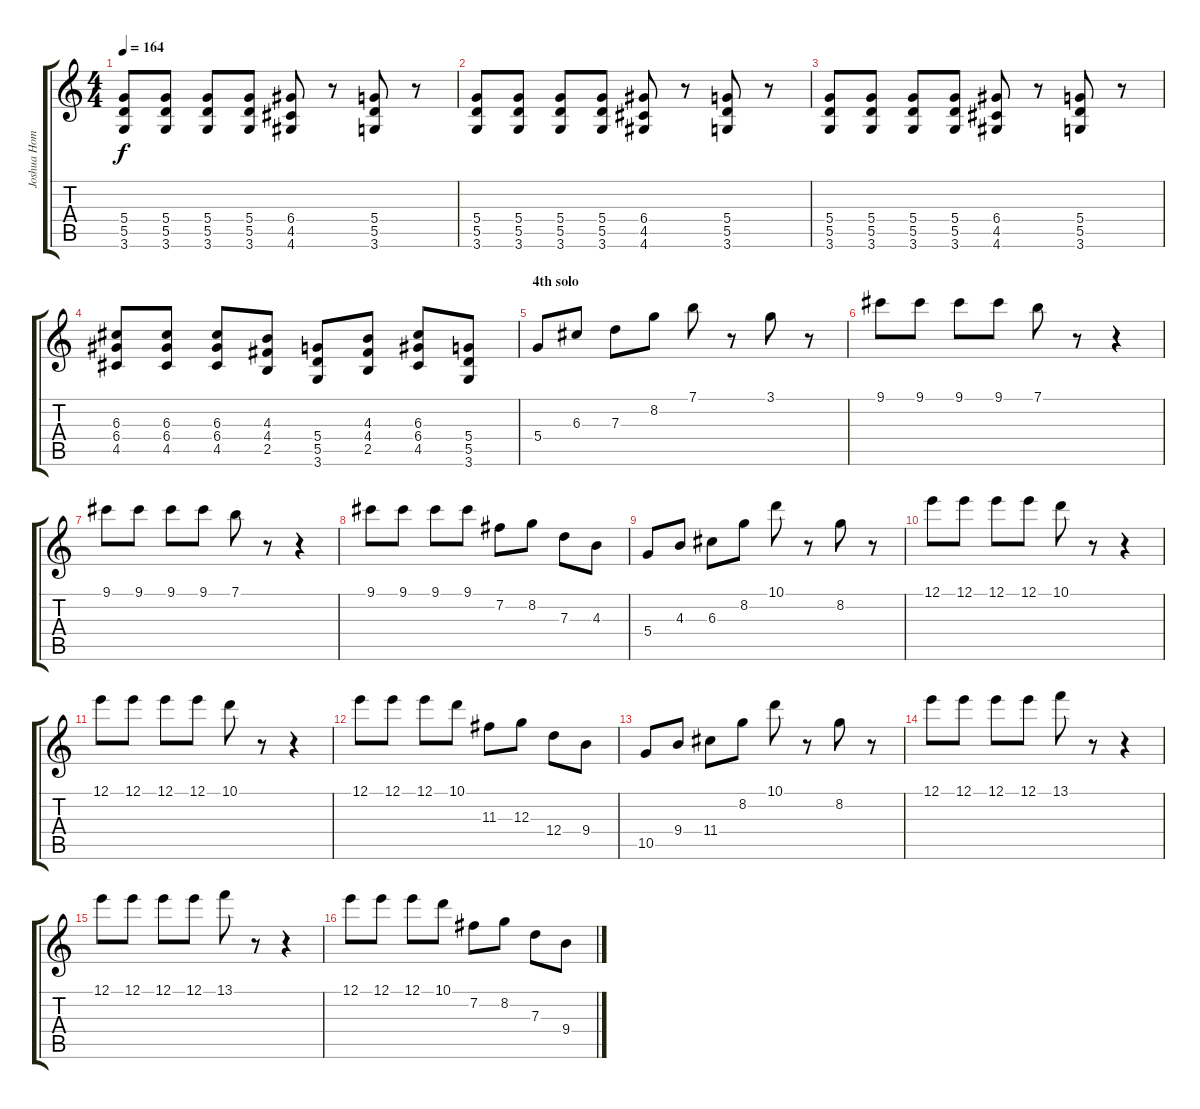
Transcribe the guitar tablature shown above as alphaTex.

\track ("Joshua Homme - guitar" "Joshua Hom") {instrument overdrivenguitar}
\staff {score tabs}
\tuning (E4 B3 G3 D3 A2 E2) {hide}
\ts (4 4)
\tempo 164
\clef g2
\ks c
(5.4 5.5 3.6).8{dy f} (5.4 5.5 3.6).8 (5.4 5.5 3.6).8 (5.4 5.5 3.6).8 (6.4 4.5 4.6).8 r.8 (5.4 5.5 3.6).8 r.8 |
(5.4 5.5 3.6).8 (5.4 5.5 3.6).8 (5.4 5.5 3.6).8 (5.4 5.5 3.6).8 (6.4 4.5 4.6).8 r.8 (5.4 5.5 3.6).8 r.8 |
(5.4 5.5 3.6).8 (5.4 5.5 3.6).8 (5.4 5.5 3.6).8 (5.4 5.5 3.6).8 (6.4 4.5 4.6).8 r.8 (5.4 5.5 3.6).8 r.8 |
(6.3 6.4 4.5).8 (6.3 6.4 4.5).8 (6.3 6.4 4.5).8 (4.3 4.4 2.5).8 (5.4 5.5 3.6).8 (4.3 4.4 2.5).8 (6.3 6.4 4.5).8 (5.4 5.5 3.6).8 |
\section ("" "4th solo")
5.4.8 6.3.8 7.3.8 8.2.8 7.1.8 r.8 3.1.8 r.8 |
9.1.8 9.1.8 9.1.8 9.1.8 7.1.8 r.8 r.4 |
9.1.8 9.1.8 9.1.8 9.1.8 7.1.8 r.8 r.4 |
9.1.8 9.1.8 9.1.8 9.1.8 7.2.8 8.2.8 7.3.8 4.3.8 |
5.4.8 4.3.8 6.3.8 8.2.8 10.1.8 r.8 8.2.8 r.8 |
12.1.8 12.1.8 12.1.8 12.1.8 10.1.8 r.8 r.4 |
12.1.8 12.1.8 12.1.8 12.1.8 10.1.8 r.8 r.4 |
12.1.8 12.1.8 12.1.8 10.1.8 11.3.8 12.3.8 12.4.8 9.4.8 |
10.5.8 9.4.8 11.4.8 8.2.8 10.1.8 r.8 8.2.8 r.8 |
12.1.8 12.1.8 12.1.8 12.1.8 13.1.8 r.8 r.4 |
12.1.8 12.1.8 12.1.8 12.1.8 13.1.8 r.8 r.4 |
12.1.8 12.1.8 12.1.8 10.1.8 7.2.8 8.2.8 7.3.8 9.4.8
